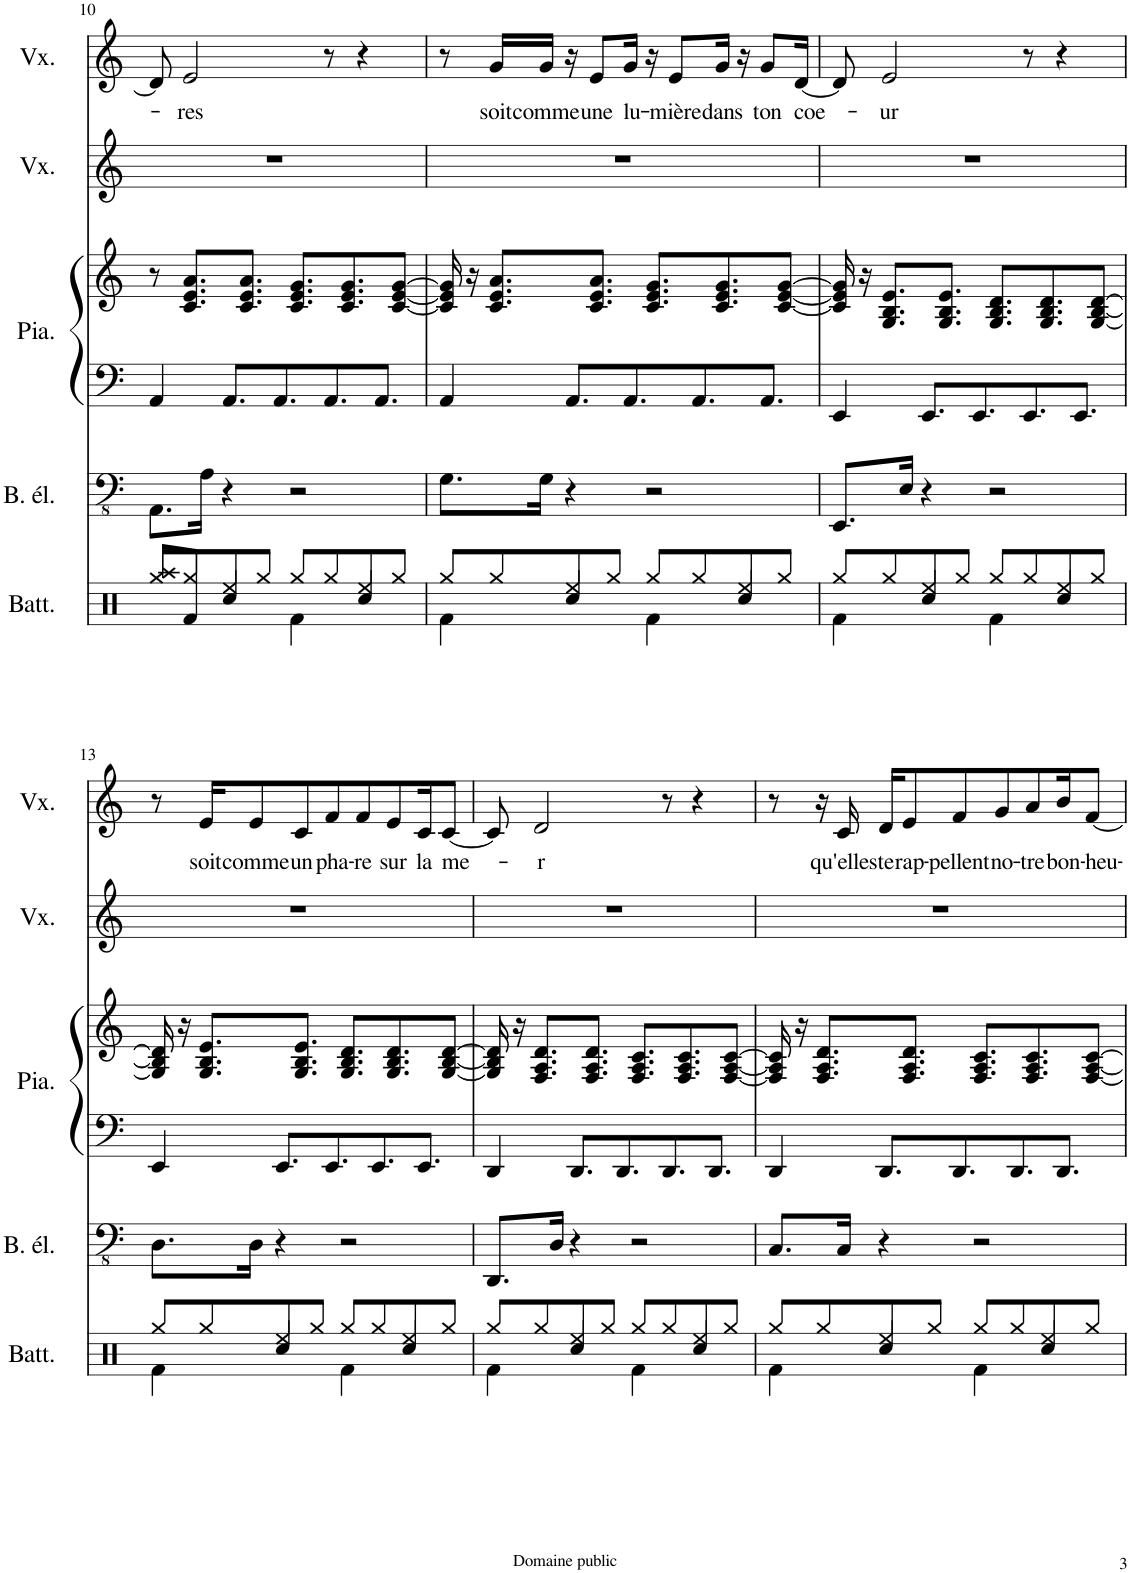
**kern	**kern	**kern	**kern	**kern	**kern	**text
*part5	*part4	*part3	*part3	*part2	*part1	*part1
*staff6	*staff5	*staff4	*staff3	*staff2	*staff1	*staff1
*I"Batterie	*I"Basse électrique	*I"Piano	*	*I"Voix	*I"Voix	*
*I'Batt.	*I'B. él.	*I'Pia.	*	*I'Vx.	*I'Vx.	*
!!LO:PB:g=z
*clefX	*clefFv4	*clefF4	*clefG2	*clefG2	*clefG2	*
*k[]	*k[]	*k[]	*k[]	*k[]	*k[]	*
*M4/4	*M4/4	*M4/4	*M4/4	*M4/4	*M4/4	*
=10	=10	=10	=10	=10	=10	=10
*^	*	*	*	*	*	*
8Raa/L	8Rgg/L	8.AAA\L	4AA/	8r	1r	8d/]	.
!	!	!	!	!	!	!	!LO:LY:b
8Rf/J	8Rgg/	.	.	8.c/ 8.e/ 8.a/L	.	2e/	-res
.	.	16AA\Jk	.	.	.	.	.
4Rcc/	8Ree/	4r	8.AA/L	.	.	.	.
.	.	.	.	8.c/ 8.e/ 8.a/J	.	.	.
.	8Rgg/J	.	.	.	.	.	.
.	.	.	8.AA/	.	.	.	.
4Rf\	8Rgg/L	2r	.	8.c/ 8.e/ 8.g/L	.	.	.
.	8Rgg/	.	8.AA/	.	.	8r	.
.	.	.	.	8.c/ 8.e/ 8.g/	.	.	.
4Rcc/	8Ree/	.	.	.	.	4r	.
.	.	.	8.AA/J	.	.	.	.
.	8Rgg/J	.	.	[8c/ [8e/ [8g/J	.	.	.
=11	=11	=11	=11	=11	=11	=11	=11
4Rf\	8Rgg/L	8.GG\L	4AA/	16c/] 16e/] 16g/]	1r	8r	.
.	.	.	.	16r	.	.	.
!	!	!	!	!	!	!	!LO:LY:b
.	8Rgg/	.	.	8.c/ 8.e/ 8.a/L	.	16g/LL	soit
!	!	!	!	!	!	!	!LO:LY:b
.	.	16GG\Jk	.	.	.	16g/JJ	comme
4Rcc/	8Ree/	4r	8.AA/L	.	.	16r	.
!	!	!	!	!	!	!	!LO:LY:b
.	.	.	.	8.c/ 8.e/ 8.a/J	.	8e/L	une
.	8Rgg/J	.	.	.	.	.	.
!	!	!	!	!	!	!	!LO:LY:b
.	.	.	8.AA/	.	.	16g/Jk	lu-
4Rf\	8Rgg/L	2r	.	8.c/ 8.e/ 8.g/L	.	16r	.
!	!	!	!	!	!	!	!LO:LY:b
.	.	.	.	.	.	8e/L	-mière
.	8Rgg/	.	8.AA/	.	.	.	.
!	!	!	!	!	!	!	!LO:LY:b
.	.	.	.	8.c/ 8.e/ 8.g/	.	16g/Jk	dans
4Rcc/	8Ree/	.	.	.	.	16r	.
!	!	!	!	!	!	!	!LO:LY:b
.	.	.	8.AA/J	.	.	8g/L	ton
.	8Rgg/J	.	.	[8c/ [8e/ [8g/J	.	.	.
!	!	!	!	!	!	!	!LO:LY:b
.	.	.	.	.	.	[16d/Jk	coe-
=12	=12	=12	=12	=12	=12	=12	=12
4Rf\	8Rgg/L	8.EEE/L	4EE/	16c/] 16e/] 16g/]	1r	8d/]	.
.	.	.	.	16r	.	.	.
!	!	!	!	!	!	!	!LO:LY:b
.	8Rgg/	.	.	8.G/ 8.B/ 8.e/L	.	2e/	-ur
.	.	16EE/Jk	.	.	.	.	.
4Rcc/	8Ree/	4r	8.EE/L	.	.	.	.
.	.	.	.	8.G/ 8.B/ 8.e/J	.	.	.
.	8Rgg/J	.	.	.	.	.	.
.	.	.	8.EE/	.	.	.	.
4Rf\	8Rgg/L	2r	.	8.G/ 8.B/ 8.d/L	.	.	.
.	8Rgg/	.	8.EE/	.	.	8r	.
.	.	.	.	8.G/ 8.B/ 8.d/	.	.	.
4Rcc/	8Ree/	.	.	.	.	4r	.
.	.	.	8.EE/J	.	.	.	.
.	8Rgg/J	.	.	[8G/ [8B/ [8d/J	.	.	.
!!LO:LB:g=z
=13	=13	=13	=13	=13	=13	=13	=13
4Rf\	8Rgg/L	8.DD\L	4EE/	16G/] 16B/] 16d/]	1r	8r	.
.	.	.	.	16r	.	.	.
!	!	!	!	!	!	!	!LO:LY:b
.	8Rgg/	.	.	8.G/ 8.B/ 8.e/L	.	16e/KL	soit
!	!	!	!	!	!	!	!LO:LY:b
.	.	16DD\Jk	.	.	.	8e/	comme
4Rcc/	8Ree/	4r	8.EE/L	.	.	.	.
!	!	!	!	!	!	!	!LO:LY:b
.	.	.	.	8.G/ 8.B/ 8.e/J	.	8c/	un
.	8Rgg/J	.	.	.	.	.	.
!	!	!	!	!	!	!	!LO:LY:b
.	.	.	8.EE/	.	.	8f/	pha-
4Rf\	8Rgg/L	2r	.	8.G/ 8.B/ 8.d/L	.	.	.
!	!	!	!	!	!	!	!LO:LY:b
.	.	.	.	.	.	8f/	-re
.	8Rgg/	.	8.EE/	.	.	.	.
!	!	!	!	!	!	!	!LO:LY:b
.	.	.	.	8.G/ 8.B/ 8.d/	.	8e/	sur
4Rcc/	8Ree/	.	.	.	.	.	.
!	!	!	!	!	!	!	!LO:LY:b
.	.	.	8.EE/J	.	.	16c/K	la
!	!	!	!	!	!	!	!LO:LY:b
.	8Rgg/J	.	.	[8G/ [8B/ [8d/J	.	[8c/J	me-
=14	=14	=14	=14	=14	=14	=14	=14
4Rf\	8Rgg/L	8.DDD/L	4DD/	16G/] 16B/] 16d/]	1r	8c/]	.
.	.	.	.	16r	.	.	.
!	!	!	!	!	!	!	!LO:LY:b
.	8Rgg/	.	.	8.F/ 8.A/ 8.d/L	.	2d/	-r
.	.	16DD/Jk	.	.	.	.	.
4Rcc/	8Ree/	4r	8.DD/L	.	.	.	.
.	.	.	.	8.F/ 8.A/ 8.d/J	.	.	.
.	8Rgg/J	.	.	.	.	.	.
.	.	.	8.DD/	.	.	.	.
4Rf\	8Rgg/L	2r	.	8.F/ 8.A/ 8.c/L	.	.	.
.	8Rgg/	.	8.DD/	.	.	8r	.
.	.	.	.	8.F/ 8.A/ 8.c/	.	.	.
4Rcc/	8Ree/	.	.	.	.	4r	.
.	.	.	8.DD/J	.	.	.	.
.	8Rgg/J	.	.	[8F/ [8A/ [8c/J	.	.	.
=15	=15	=15	=15	=15	=15	=15	=15
4Rf\	8Rgg/L	8.CC/L	4DD/	16F/] 16A/] 16c/]	1r	8r	.
.	.	.	.	16r	.	.	.
.	8Rgg/	.	.	8.F/ 8.A/ 8.d/L	.	16r	.
!	!	!	!	!	!	!	!LO:LY:b
.	.	16CC/Jk	.	.	.	16c/	qu'elles
!	!	!	!	!	!	!	!LO:LY:b
4Rcc/	8Ree/	4r	8.DD/L	.	.	16d/KL	te
!	!	!	!	!	!	!	!LO:LY:b
.	.	.	.	8.F/ 8.A/ 8.d/J	.	8e/	rap-
.	8Rgg/J	.	.	.	.	.	.
!	!	!	!	!	!	!	!LO:LY:b
.	.	.	8.DD/	.	.	8f/	-pellent
4Rf\	8Rgg/L	2r	.	8.F/ 8.A/ 8.c/L	.	.	.
!	!	!	!	!	!	!	!LO:LY:b
.	.	.	.	.	.	8g/	no-
.	8Rgg/	.	8.DD/	.	.	.	.
!	!	!	!	!	!	!	!LO:LY:b
.	.	.	.	8.F/ 8.A/ 8.c/	.	8a/	-tre
4Rcc/	8Ree/	.	.	.	.	.	.
!	!	!	!	!	!	!	!LO:LY:b
.	.	.	8.DD/J	.	.	16b/K	bon-
!	!	!	!	!	!	!	!LO:LY:b
.	8Rgg/J	.	.	[8F/ [8A/ [8c/J	.	[8f/J	-heu-
*v	*v	*	*	*	*	*	*
=	=	=	=	=	=	=
*-	*-	*-	*-	*-	*-	*-
